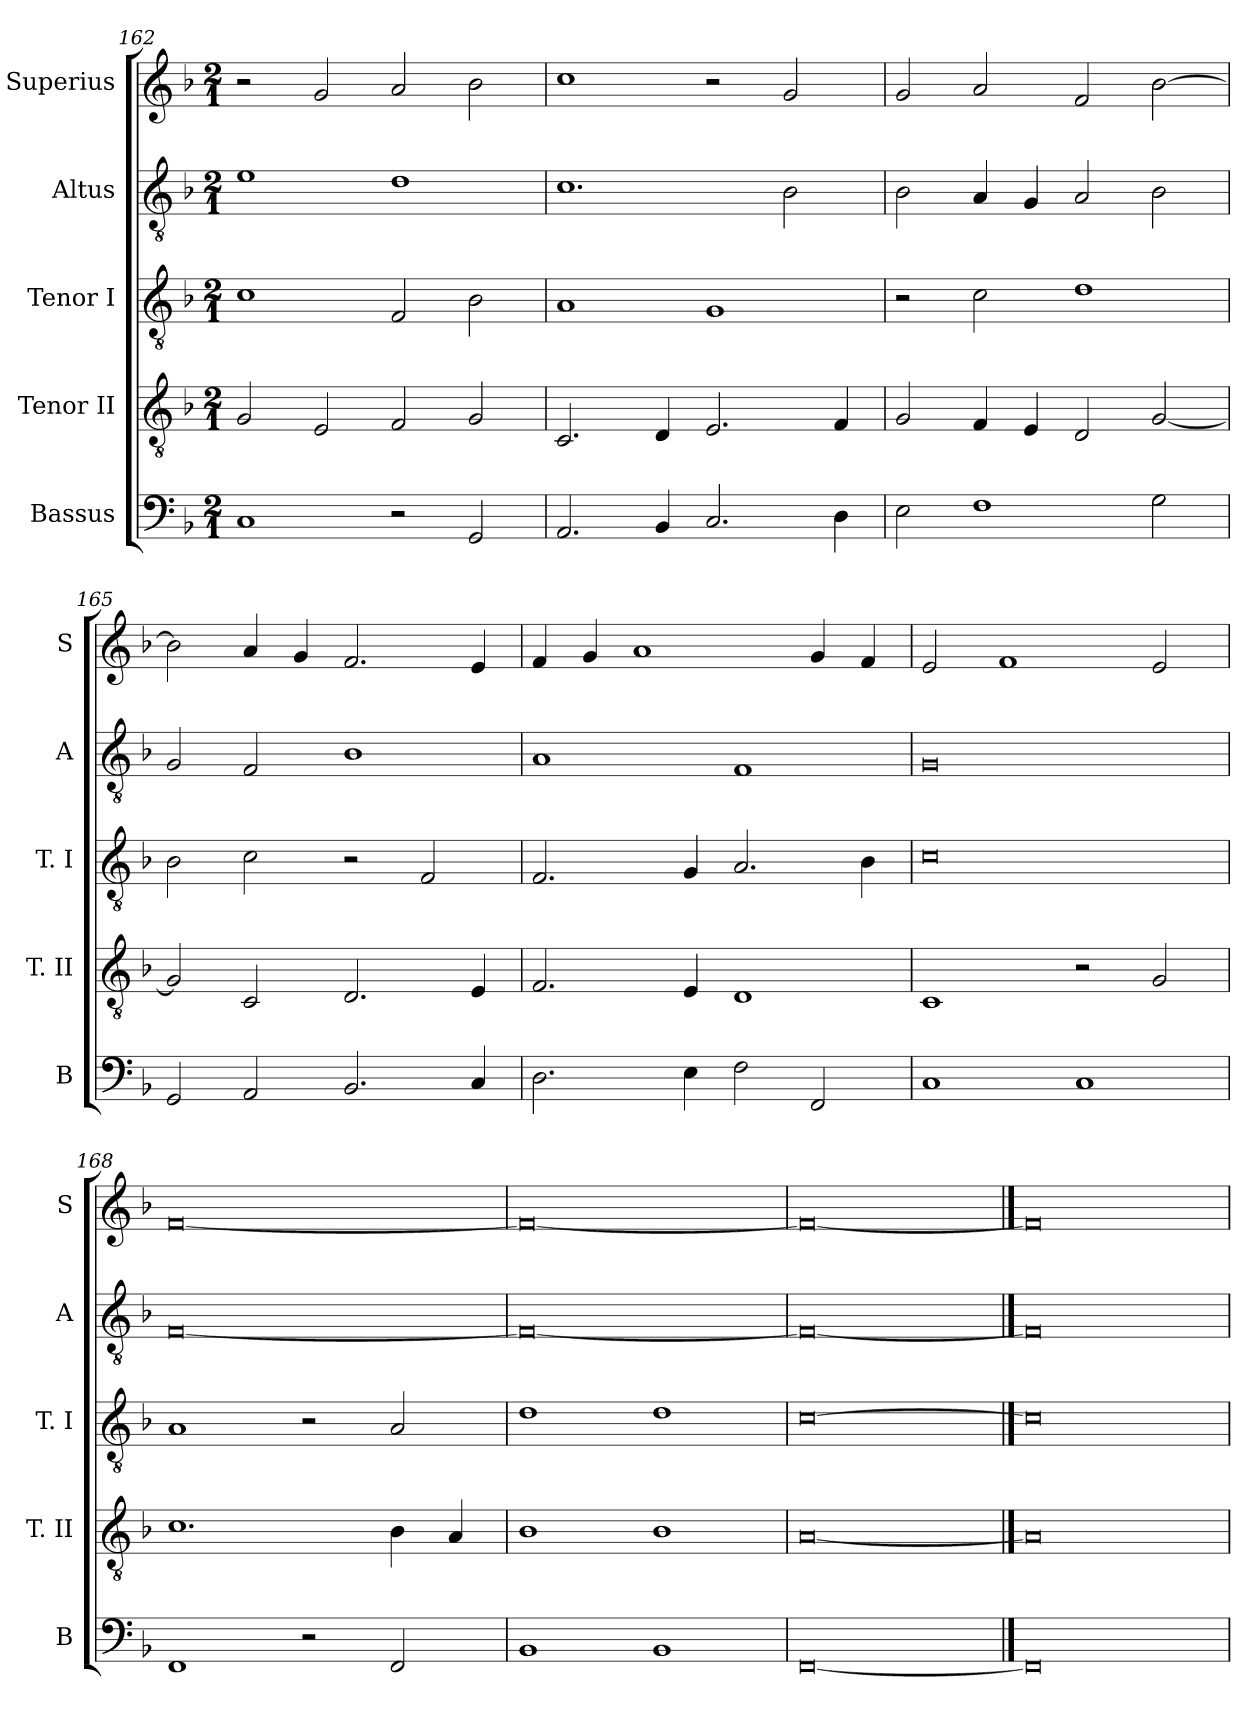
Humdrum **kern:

**kern	**kern	**kern	**kern	**kern
*part5	*part4	*part3	*part2	*part1
*staff5	*staff4	*staff3	*staff2	*staff1
*I"Bassus	*I"Tenor II	*I"Tenor I	*I"Altus	*I"Superius
*I'B	*I'T. II	*I'T. I	*I'A	*I'S
*clefF4	*clefGv2	*clefGv2	*clefGv2	*clefG2
*k[b-]	*k[b-]	*k[b-]	*k[b-]	*k[b-]
*F:	*F:	*F:	*F:	*F:
*M2/1	*M2/1	*M2/1	*M2/1	*M2/1
=162	=162	=162	=162	=162
1C	2G	1c	1e	2r
.	2E	.	.	2g
2r	2F	2F	1d	2a
2GG	2G	2B-	.	2b-
=163	=163	=163	=163	=163
2.AA	2.C	1A	1.c	1cc
4BB-	4D	.	.	.
2.C	2.E	1G	.	2r
.	.	.	2B-	2g
4D	4F	.	.	.
=164	=164	=164	=164	=164
2E	2G	2r	2B-	2g
1F	4F	2c	4A	2a
.	4E	.	4G	.
.	2D	1d	2A	2f
2G	[2G	.	2B-	[2b-
=165	=165	=165	=165	=165
2GG	2G]	2B-	2G	2b-]
2AA	2C	2c	2F	4a
.	.	.	.	4g
2.BB-	2.D	2r	1B-	2.f
.	.	2F	.	.
4C	4E	.	.	4e
=166	=166	=166	=166	=166
2.D	2.F	2.F	1A	4f
.	.	.	.	4g
.	.	.	.	1a
4E	4E	4G	.	.
2F	1D	2.A	1F	.
2FF	.	.	.	4g
.	.	4B-	.	4f
=167	=167	=167	=167	=167
1C	1C	0c	0G	2e
.	.	.	.	1f
1C	2r	.	.	.
.	2G	.	.	2e
=168	=168	=168	=168	=168
1FF	1.c	1A	[0F	[0f
2r	.	2r	.	.
2FF	4B-	2A	.	.
.	4A	.	.	.
=169	=169	=169	=169	=169
1BB-	1B-	1d	0F_	0f_
1BB-	1B-	1d	.	.
=170	=170	=170	=170	=170
[0FF	[0A	[0c	0F_	0f_
==171	==171	==171	==171	==171
0FF]	0A]	0c]	0F]	0f]
=	=	=	=	=
*-	*-	*-	*-	*-
